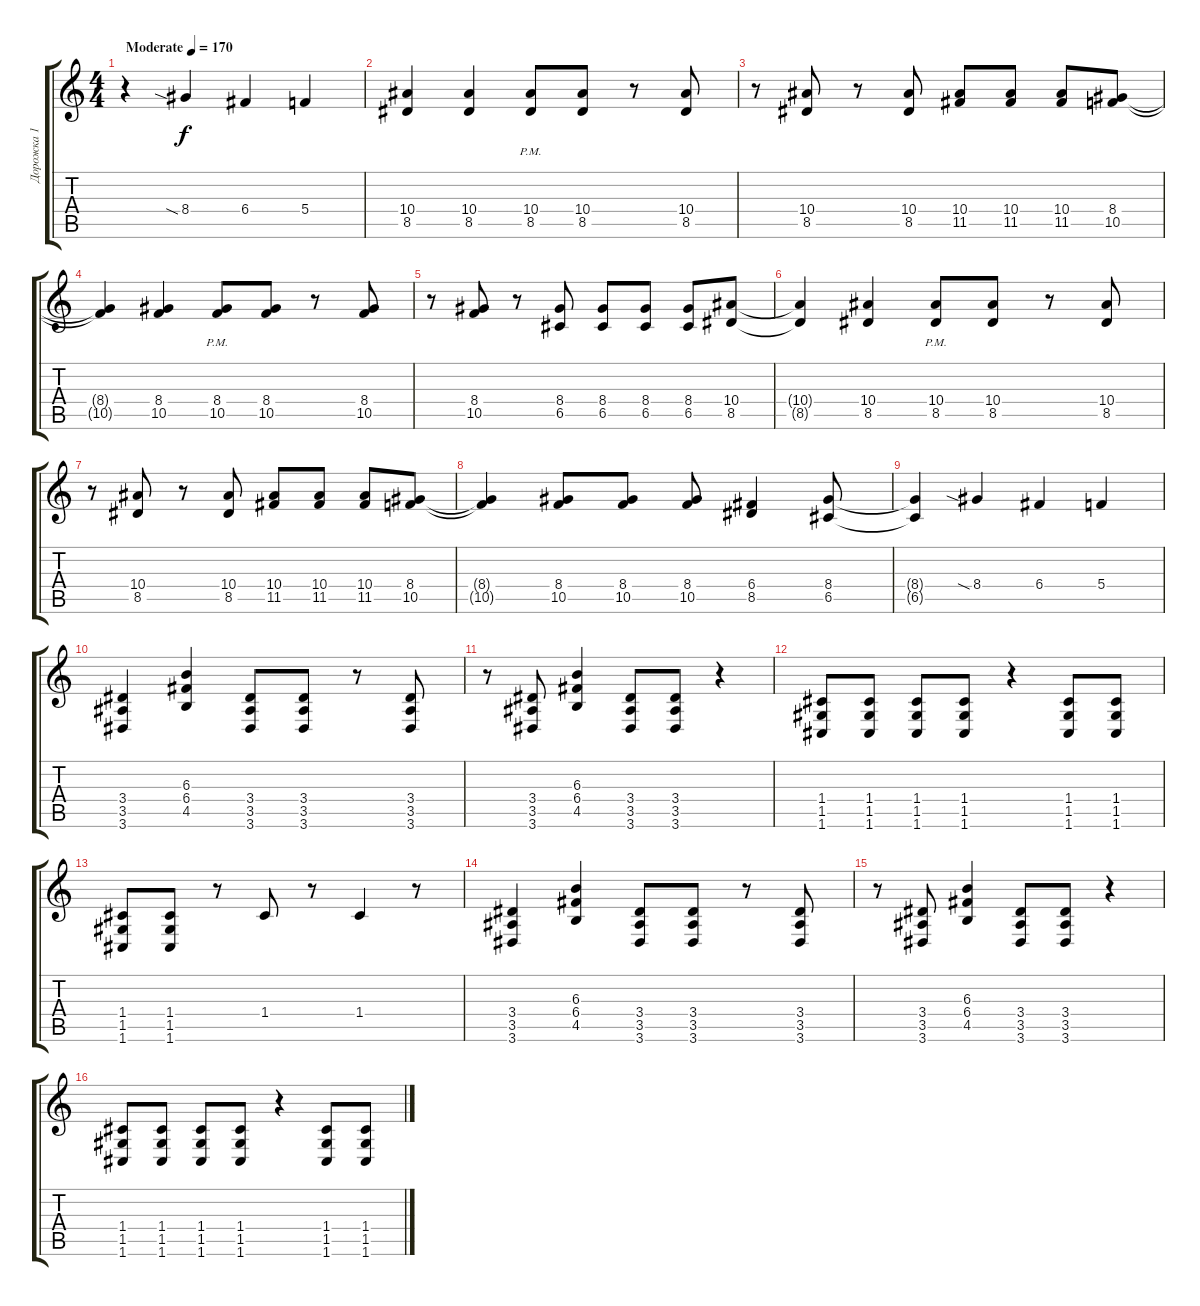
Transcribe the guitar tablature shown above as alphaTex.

\track ("Дорожка 1" "Дорожка 1") {instrument distortionguitar}
\staff {score tabs}
\tuning (D4 A3 F3 C3 G2 C2) {hide}
\ts (4 4)
\tempo (170 "Moderate")
\clef g2
\ks c
r.4{dy f instrument distortionguitar} 8.4{sia}.4 6.4.4 5.4.4 |
(10.4 8.5).4 (10.4 8.5).4 (10.4{pm} 8.5{pm}).8 (10.4 8.5).8 r.8 (10.4 8.5).8 |
r.8 (10.4 8.5).8 r.8 (10.4 8.5).8 (10.4 11.5).8 (10.4 11.5).8 (10.4 11.5).8 (8.4 10.5).8 |
(8.4{t} 10.5{t}).4 (8.4 10.5).4 (8.4{pm} 10.5{pm}).8 (8.4 10.5).8 r.8 (8.4 10.5).8 |
r.8 (8.4 10.5).8 r.8 (8.4 6.5).8 (8.4 6.5).8 (8.4 6.5).8 (8.4 6.5).8 (10.4 8.5).8 |
(10.4{t} 8.5{t}).4 (10.4 8.5).4 (10.4{pm} 8.5{pm}).8 (10.4 8.5).8 r.8 (10.4 8.5).8 |
r.8 (10.4 8.5).8 r.8 (10.4 8.5).8 (10.4 11.5).8 (10.4 11.5).8 (10.4 11.5).8 (8.4 10.5).8 |
(8.4{t} 10.5{t}).4 (8.4 10.5).8 (8.4 10.5).8 (8.4 10.5).8 (6.4 8.5).4 (8.4 6.5).8 |
(8.4{t} 6.5{t}).4 8.4{sia}.4 6.4.4 5.4.4 |
(3.4 3.5 3.6).4 (6.3 6.4 4.5).4 (3.4 3.5 3.6).8 (3.4 3.5 3.6).8 r.8 (3.4 3.5 3.6).8 |
r.8 (3.4 3.5 3.6).8 (6.3 6.4 4.5).4 (3.4 3.5 3.6).8 (3.4 3.5 3.6).8 r.4 |
(1.4 1.5 1.6).8 (1.4 1.5 1.6).8 (1.4 1.5 1.6).8 (1.4 1.5 1.6).8 r.4 (1.4 1.5 1.6).8 (1.4 1.5 1.6).8 |
(1.4 1.5 1.6).8 (1.4 1.5 1.6).8 r.8 1.4.8 r.8 1.4.4 r.8 |
(3.4 3.5 3.6).4 (6.3 6.4 4.5).4 (3.4 3.5 3.6).8 (3.4 3.5 3.6).8 r.8 (3.4 3.5 3.6).8 |
r.8 (3.4 3.5 3.6).8 (6.3 6.4 4.5).4 (3.4 3.5 3.6).8 (3.4 3.5 3.6).8 r.4 |
(1.4 1.5 1.6).8 (1.4 1.5 1.6).8 (1.4 1.5 1.6).8 (1.4 1.5 1.6).8 r.4 (1.4 1.5 1.6).8 (1.4 1.5 1.6).8
